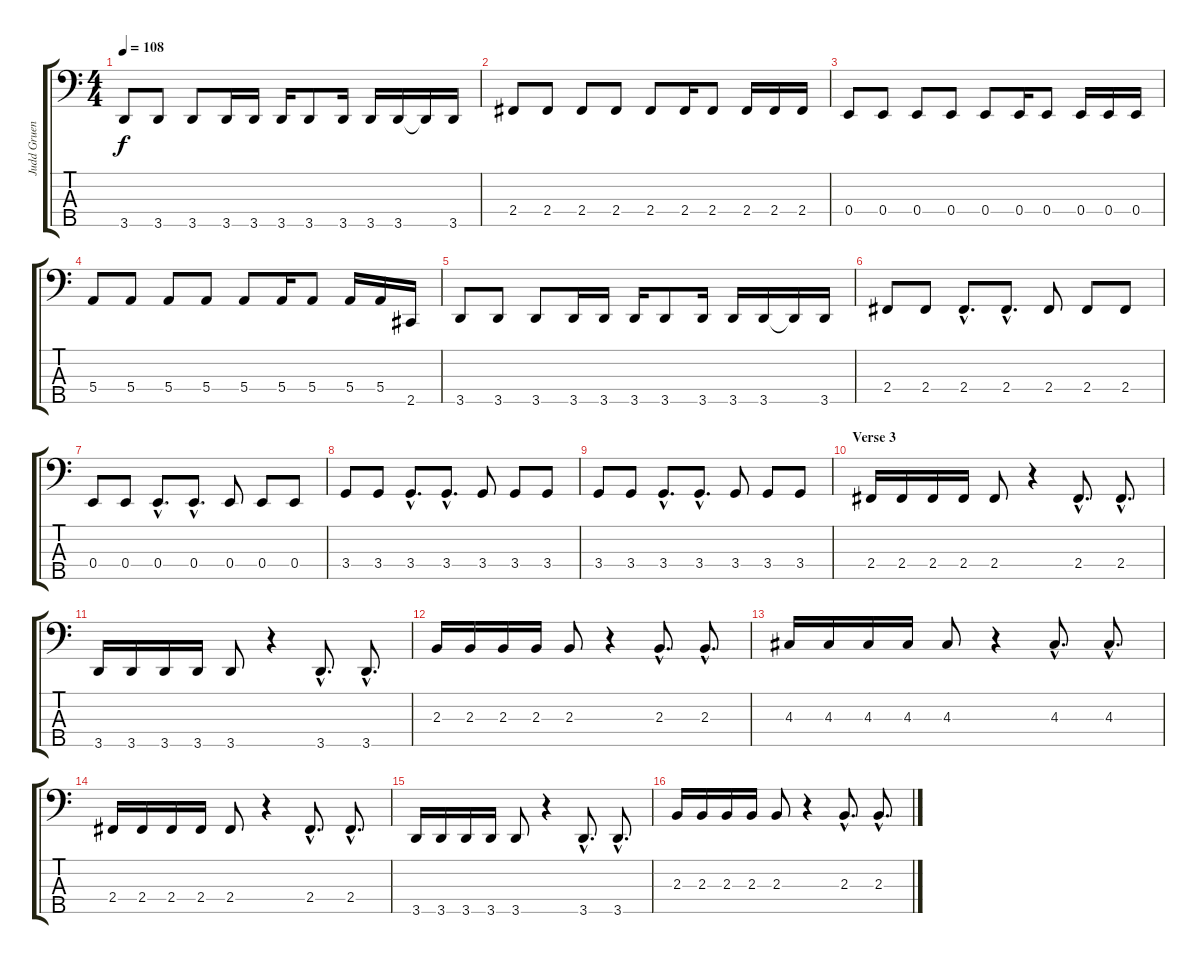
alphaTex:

\track ("Judd Gruenbaum (Bass)" "Judd Gruen") {instrument electricbasspick}
\staff {score tabs}
\tuning (G2 D2 A1 E1 B0) {hide}
\ts (4 4)
\tempo 108
\clef f4
\ks c
3.5.8{dy f} 3.5.8 3.5.8 3.5.16 3.5.16 3.5.16 3.5.8 3.5.16 3.5.16 3.5.16 3.5{t}.16 3.5.16 |
2.4.8 2.4.8 2.4.8 2.4.8 2.4.8 2.4.16 2.4.8 2.4.16 2.4.16 2.4.16 |
0.4.8 0.4.8 0.4.8 0.4.8 0.4.8 0.4.16 0.4.8 0.4.16 0.4.16 0.4.16 |
5.4.8 5.4.8 5.4.8 5.4.8 5.4.8 5.4.16 5.4.8 5.4.16 5.4.16 2.5.16 |
3.5.8 3.5.8 3.5.8 3.5.16 3.5.16 3.5.16 3.5.8 3.5.16 3.5.16 3.5.16 3.5{t}.16 3.5.16 |
2.4.8 2.4.8 2.4{hac}.8{d} 2.4{hac}.8{d} 2.4.8 2.4.8 2.4.8 |
0.4.8 0.4.8 0.4{hac}.8{d} 0.4{hac}.8{d} 0.4.8 0.4.8 0.4.8 |
3.4.8 3.4.8 3.4{hac}.8{d} 3.4{hac}.8{d} 3.4.8 3.4.8 3.4.8 |
3.4.8 3.4.8 3.4{hac}.8{d} 3.4{hac}.8{d} 3.4.8 3.4.8 3.4.8 |
\section ("" "Verse 3")
2.4.16 2.4.16 2.4.16 2.4.16 2.4.8 r.4 2.4{hac}.8{d} 2.4{hac}.8{d} |
3.5.16 3.5.16 3.5.16 3.5.16 3.5.8 r.4 3.5{hac}.8{d} 3.5{hac}.8{d} |
2.3.16 2.3.16 2.3.16 2.3.16 2.3.8 r.4 2.3{hac}.8{d} 2.3{hac}.8{d} |
4.3.16 4.3.16 4.3.16 4.3.16 4.3.8 r.4 4.3{hac}.8{d} 4.3{hac}.8{d} |
2.4.16 2.4.16 2.4.16 2.4.16 2.4.8 r.4 2.4{hac}.8{d} 2.4{hac}.8{d} |
3.5.16 3.5.16 3.5.16 3.5.16 3.5.8 r.4 3.5{hac}.8{d} 3.5{hac}.8{d} |
2.3.16 2.3.16 2.3.16 2.3.16 2.3.8 r.4 2.3{hac}.8{d} 2.3{hac}.8{d}
